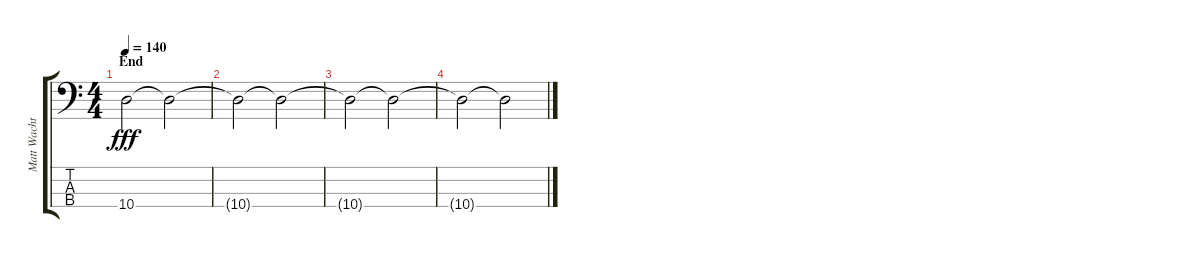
\track ("Matt Wachter" "Matt Wacht") {instrument acousticbass}
\staff {score tabs}
\tuning (G2 D2 A1 E1) {hide}
\ts (4 4)
\section ("" "End")
\tempo 140
\clef f4
\ks c
10.4.2{dy fff} 10.4{t}.2 |
10.4{t}.2 10.4{t}.2 |
10.4{t}.2 10.4{t}.2 |
10.4{t}.2 10.4{t}.2
